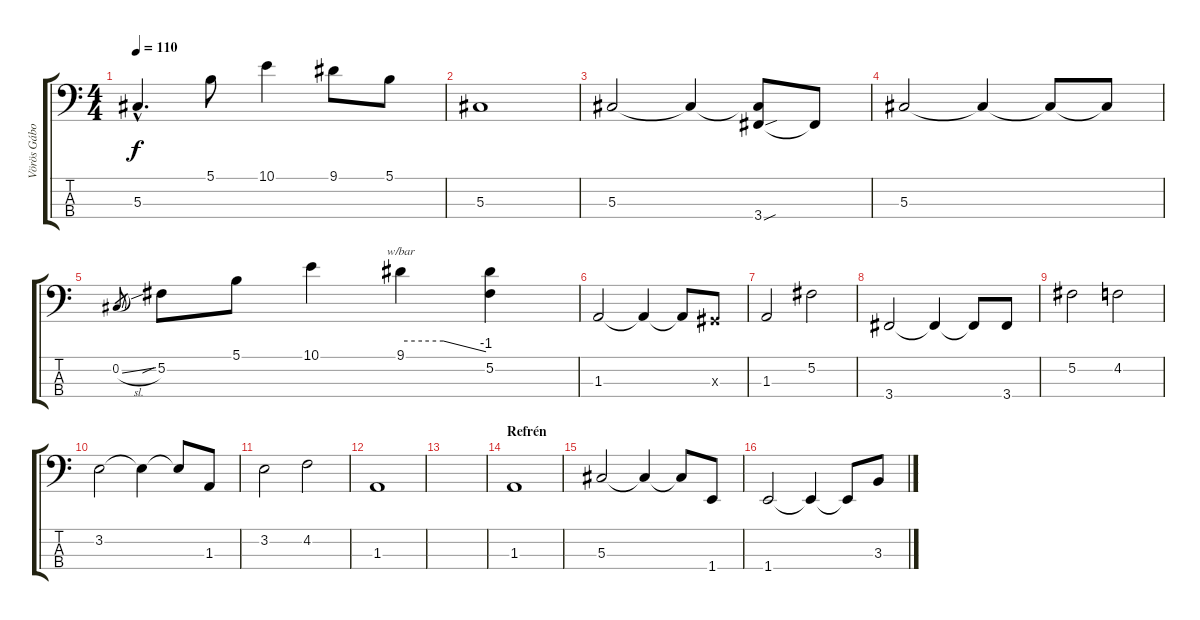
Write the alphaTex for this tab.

\track ("Vörös Gábor (Bassz)" "Vörös Gábo") {instrument fretlessbass}
\staff {score tabs}
\tuning (Gb2 Db2 Ab1 Eb1) {hide}
\ts (4 4)
\tempo 110
\clef f4
\ks c
5.3{hac}.4{d dy f} 5.1.8 10.1.4 9.1.8 5.1.8 |
5.3.1 |
5.3.2 5.3{t}.4 (5.3{t} 3.4{sou}).8 3.4{t}.8 |
5.3.2 5.3{t}.4 5.3{t}.8 5.3{t}.8 |
0.2{sl}.8{gr} 5.2{sib}.8 5.1.8 10.1.4 9.1.4{tbe (custom default 0 0 15 0 30 0 60 -4)} (9.1{t} 5.2).4 |
1.3.2 1.3{t}.4 1.3{t}.8 0.3{x}.8 |
1.3.2 5.2.2 |
3.4.2 3.4{t}.4 3.4{t}.8 3.4.8 |
5.2.2 4.2.2 |
3.2.2 3.2{t}.4 3.2{t}.8 1.3.8 |
3.2.2 4.2.2 |
1.3.1 |
|
\section ("" "Refrén")
1.3.1 |
5.3.2 5.3{t}.4 5.3{t}.8 1.4.8 |
1.4.2 1.4{t}.4 1.4{t}.8 3.3.8
